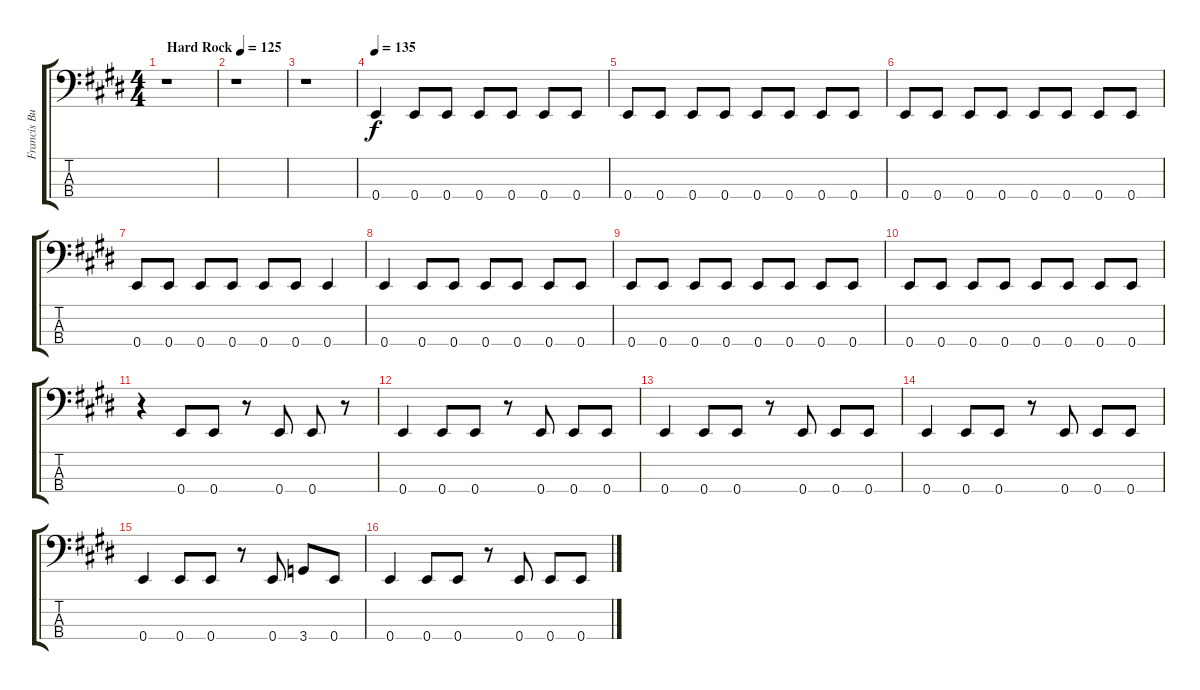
\track ("Francis Buchholz Bass" "Francis Bu") {instrument electricbasspick}
\staff {score tabs}
\tuning (G2 D2 A1 E1) {hide}
\ts (4 4)
\tempo (125 "Hard Rock")
\clef f4
\ks e
r.1{dy f instrument electricbasspick} |
r.1 |
r.1 |
\tempo 135
0.4.4{volume 12} 0.4.8{volume 9} 0.4.8 0.4.8 0.4.8 0.4.8 0.4.8 |
0.4.8 0.4.8 0.4.8 0.4.8 0.4.8 0.4.8 0.4.8 0.4.8 |
0.4.8 0.4.8 0.4.8 0.4.8 0.4.8 0.4.8 0.4.8 0.4.8 |
0.4.8 0.4.8 0.4.8 0.4.8 0.4.8 0.4.8 0.4.4{volume 12} |
0.4.4 0.4.8{volume 9} 0.4.8 0.4.8 0.4.8 0.4.8 0.4.8 |
0.4.8 0.4.8 0.4.8 0.4.8 0.4.8 0.4.8 0.4.8 0.4.8 |
0.4.8 0.4.8 0.4.8 0.4.8 0.4.8 0.4.8 0.4.8 0.4.8 |
r.4 0.4.8{volume 11} 0.4.8 r.8 0.4.8 0.4.8 r.8 |
0.4.4 0.4.8 0.4.8 r.8 0.4.8 0.4.8 0.4.8 |
0.4.4 0.4.8 0.4.8 r.8 0.4.8 0.4.8 0.4.8 |
0.4.4 0.4.8 0.4.8 r.8 0.4.8 0.4.8 0.4.8 |
0.4.4 0.4.8 0.4.8 r.8 0.4.8 3.4.8 0.4.8 |
0.4.4 0.4.8 0.4.8 r.8 0.4.8 0.4.8 0.4.8
